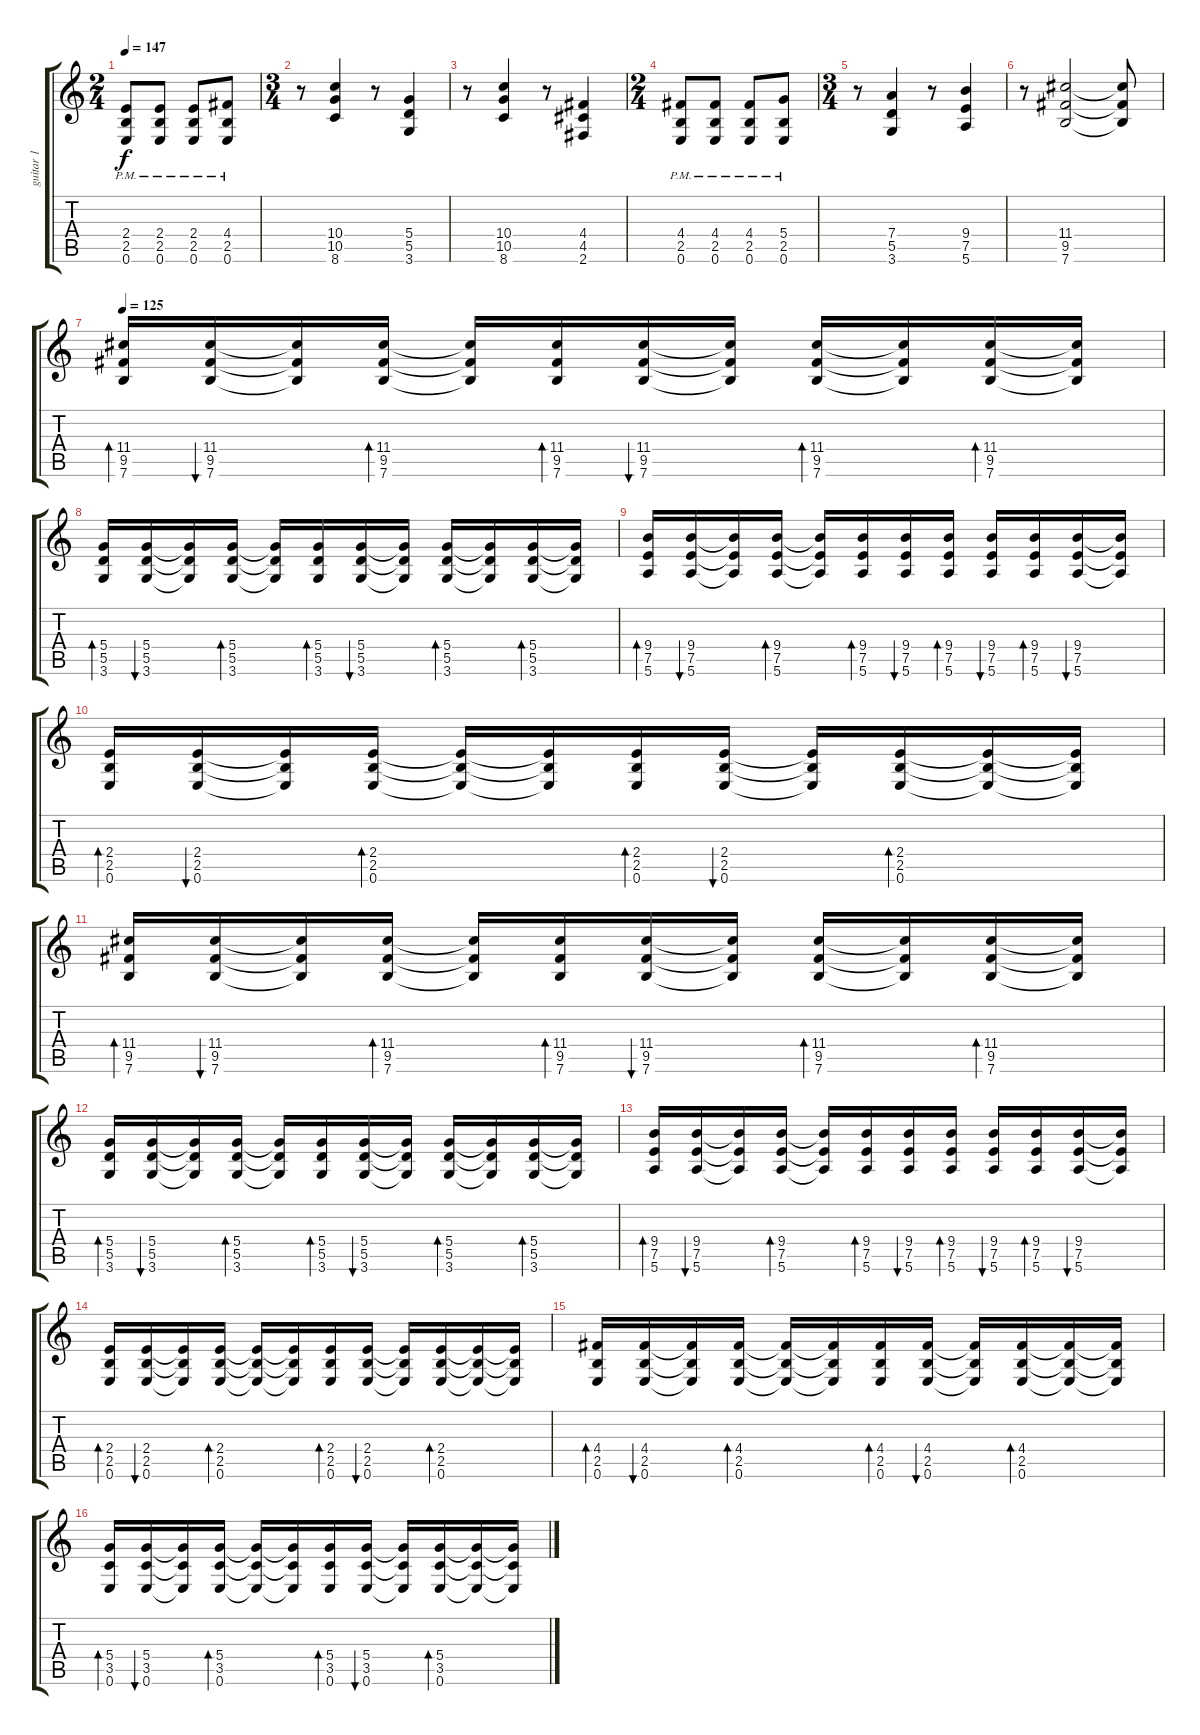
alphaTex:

\track ("guitar 1" "guitar 1") {instrument distortionguitar}
\staff {score tabs}
\tuning (E4 B3 G3 D3 A2 E2) {hide}
\ts (2 4)
\tempo 147
\clef g2
\ks c
(2.4 2.5{pm} 0.6{pm}).8{dy f} (2.4 2.5{pm} 0.6{pm}).8 (2.4 2.5{pm} 0.6{pm}).8 (4.4 2.5{pm} 0.6{pm}).8 |
\ts (3 4)
r.8 (10.4 10.5 8.6).4 r.8 (5.4 5.5 3.6).4 |
r.8 (10.4 10.5 8.6).4 r.8 (4.4 4.5 2.6).4 |
\ts (2 4)
(4.4 2.5{pm} 0.6{pm}).8 (4.4 2.5{pm} 0.6{pm}).8 (4.4 2.5{pm} 0.6{pm}).8 (5.4 2.5{pm} 0.6{pm}).8 |
\ts (3 4)
r.8 (7.4 5.5 3.6).4 r.8 (9.4 7.5 5.6).4 |
r.8 (11.4 9.5 7.6).2 (11.4{t} 9.5{t} 7.6{t}).8 |
\tempo 125
(11.4 9.5 7.6).16{bd 60 balance 11 instrument acousticguitarsteel} (11.4 9.5 7.6).16{bu 60} (11.4{t} 9.5{t} 7.6{t}).16 (11.4 9.5 7.6).16{bd 60} (11.4{t} 9.5{t} 7.6{t}).16 (11.4 9.5 7.6).16{bd 60} (11.4 9.5 7.6).16{bu 60} (11.4{t} 9.5{t} 7.6{t}).16 (11.4 9.5 7.6).16{bd 60} (11.4{t} 9.5{t} 7.6{t}).16 (11.4 9.5 7.6).16{bd 60} (11.4{t} 9.5{t} 7.6{t}).16 |
(5.4 5.5 3.6).16{bd 60} (5.4 5.5 3.6).16{bu 60} (5.4{t} 5.5{t} 3.6{t}).16 (5.4 5.5 3.6).16{bd 60} (5.4{t} 5.5{t} 3.6{t}).16 (5.4 5.5 3.6).16{bd 60} (5.4 5.5 3.6).16{bu 60} (5.4{t} 5.5{t} 3.6{t}).16 (5.4 5.5 3.6).16{bd 60} (5.4{t} 5.5{t} 3.6{t}).16 (5.4 5.5 3.6).16{bd 60} (5.4{t} 5.5{t} 3.6{t}).16 |
(9.4 7.5 5.6).16{bd 60} (9.4 7.5 5.6).16{bu 60} (9.4{t} 7.5{t} 5.6{t}).16 (9.4 7.5 5.6).16{bd 60} (9.4{t} 7.5{t} 5.6{t}).16 (9.4 7.5 5.6).16{bd 60} (9.4 7.5 5.6).16{bu 60} (9.4 7.5 5.6).16{bd 60} (9.4 7.5 5.6).16{bu 60} (9.4 7.5 5.6).16{bd 60} (9.4 7.5 5.6).16{bu 60} (9.4{t} 7.5{t} 5.6{t}).16 |
(2.4 2.5 0.6).16{bd 60} (2.4 2.5 0.6).16{bu 60} (2.4{t} 2.5{t} 0.6{t}).16 (2.4 2.5 0.6).16{bd 60} (2.4{t} 2.5{t} 0.6{t}).16 (2.4{t} 2.5{t} 0.6{t}).16 (2.4 2.5 0.6).16{bd 60} (2.4 2.5 0.6).16{bu 60} (2.4{t} 2.5{t} 0.6{t}).16 (2.4 2.5 0.6).16{bd 60} (2.4{t} 2.5{t} 0.6{t}).16 (2.4{t} 2.5{t} 0.6{t}).16 |
(11.4 9.5 7.6).16{bd 60 balance 11} (11.4 9.5 7.6).16{bu 60} (11.4{t} 9.5{t} 7.6{t}).16 (11.4 9.5 7.6).16{bd 60} (11.4{t} 9.5{t} 7.6{t}).16 (11.4 9.5 7.6).16{bd 60} (11.4 9.5 7.6).16{bu 60} (11.4{t} 9.5{t} 7.6{t}).16 (11.4 9.5 7.6).16{bd 60} (11.4{t} 9.5{t} 7.6{t}).16 (11.4 9.5 7.6).16{bd 60} (11.4{t} 9.5{t} 7.6{t}).16 |
(5.4 5.5 3.6).16{bd 60} (5.4 5.5 3.6).16{bu 60} (5.4{t} 5.5{t} 3.6{t}).16 (5.4 5.5 3.6).16{bd 60} (5.4{t} 5.5{t} 3.6{t}).16 (5.4 5.5 3.6).16{bd 60} (5.4 5.5 3.6).16{bu 60} (5.4{t} 5.5{t} 3.6{t}).16 (5.4 5.5 3.6).16{bd 60} (5.4{t} 5.5{t} 3.6{t}).16 (5.4 5.5 3.6).16{bd 60} (5.4{t} 5.5{t} 3.6{t}).16 |
(9.4 7.5 5.6).16{bd 60} (9.4 7.5 5.6).16{bu 60} (9.4{t} 7.5{t} 5.6{t}).16 (9.4 7.5 5.6).16{bd 60} (9.4{t} 7.5{t} 5.6{t}).16 (9.4 7.5 5.6).16{bd 60} (9.4 7.5 5.6).16{bu 60} (9.4 7.5 5.6).16{bd 60} (9.4 7.5 5.6).16{bu 60} (9.4 7.5 5.6).16{bd 60} (9.4 7.5 5.6).16{bu 60} (9.4{t} 7.5{t} 5.6{t}).16 |
(2.4 2.5 0.6).16{bd 60} (2.4 2.5 0.6).16{bu 60} (2.4{t} 2.5{t} 0.6{t}).16 (2.4 2.5 0.6).16{bd 60} (2.4{t} 2.5{t} 0.6{t}).16 (2.4{t} 2.5{t} 0.6{t}).16 (2.4 2.5 0.6).16{bd 60} (2.4 2.5 0.6).16{bu 60} (2.4{t} 2.5{t} 0.6{t}).16 (2.4 2.5 0.6).16{bd 60} (2.4{t} 2.5{t} 0.6{t}).16 (2.4{t} 2.5{t} 0.6{t}).16 |
(4.4 2.5 0.6).16{bd 60} (4.4 2.5 0.6).16{bu 60} (4.4{t} 2.5{t} 0.6{t}).16 (4.4 2.5 0.6).16{bd 60} (4.4{t} 2.5{t} 0.6{t}).16 (4.4{t} 2.5{t} 0.6{t}).16 (4.4 2.5 0.6).16{bd 60} (4.4 2.5 0.6).16{bu 60} (4.4{t} 2.5{t} 0.6{t}).16 (4.4 2.5 0.6).16{bd 60} (4.4{t} 2.5{t} 0.6{t}).16 (4.4{t} 2.5{t} 0.6{t}).16 |
(5.4 3.5 0.6).16{bd 60} (5.4 3.5 0.6).16{bu 60} (5.4{t} 3.5{t} 0.6{t}).16 (5.4 3.5 0.6).16{bd 60} (5.4{t} 3.5{t} 0.6{t}).16 (5.4{t} 3.5{t} 0.6{t}).16 (5.4 3.5 0.6).16{bd 60} (5.4 3.5 0.6).16{bu 60} (5.4{t} 3.5{t} 0.6{t}).16 (5.4 3.5 0.6).16{bd 60} (5.4{t} 3.5{t} 0.6{t}).16 (5.4{t} 3.5{t} 0.6{t}).16
